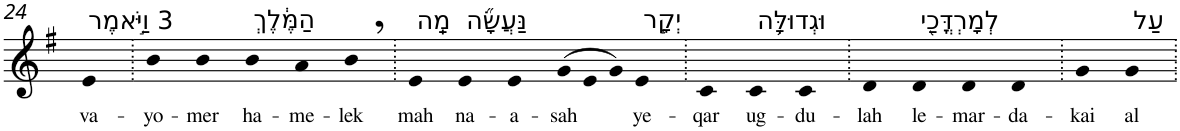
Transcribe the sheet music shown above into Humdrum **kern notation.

**kern	**text
*part1	*part1
*staff1	*staff1
*I"Piano	*
*I'Pno	*
!!LO:PB:g=z
*clefG2	*
*k[f#]	*
*G:	*
=24	=24
!LO:TX:a:t=3 וַיֹּ֣אמֶר	!
!	!LO:LY:b
4e	va-
=25.	=25.
!	!LO:LY:b
4b	-yo-
!	!LO:LY:b
4b	-mer
!LO:TX:a:t=הַמֶּ֔לֶךְ	!
!	!LO:LY:b
4b	ha-
!	!LO:LY:b
4a	-me-
!	!LO:LY:b
4b,	-lek
=26.	=26.
!LO:TX:a:t=מַֽה	!
!	!LO:LY:b
4e	mah
!LO:TX:a:t=נַּעֲשָׂ֞ה	!
!	!LO:LY:b
4e	na-
!	!LO:LY:b
4e	-a-
*Xtuplet	*
!	!LO:LY:b
(>12g	-sah
12e	.
12g)	.
!LO:TX:a:t=יְקָ֧ר	!
!	!LO:LY:b
4e	ye-
=27.	=27.
!	!LO:LY:b
4c	-qar
!LO:TX:a:t=וּגְדוּלָּ֛ה	!
!	!LO:LY:b
4c	ug-
!	!LO:LY:b
4c	-du-
=28.	=28.
!	!LO:LY:b
4d	-lah
!LO:TX:a:t=לְמָרְדֳּכַ֖י	!
!	!LO:LY:b
4d	le-
!	!LO:LY:b
4d	-mar-
!	!LO:LY:b
4d	-da-
=29.	=29.
!	!LO:LY:b
4g	-kai
!LO:TX:a:t=עַל	!
!	!LO:LY:b
4g	al
=.	=.
*-	*-
